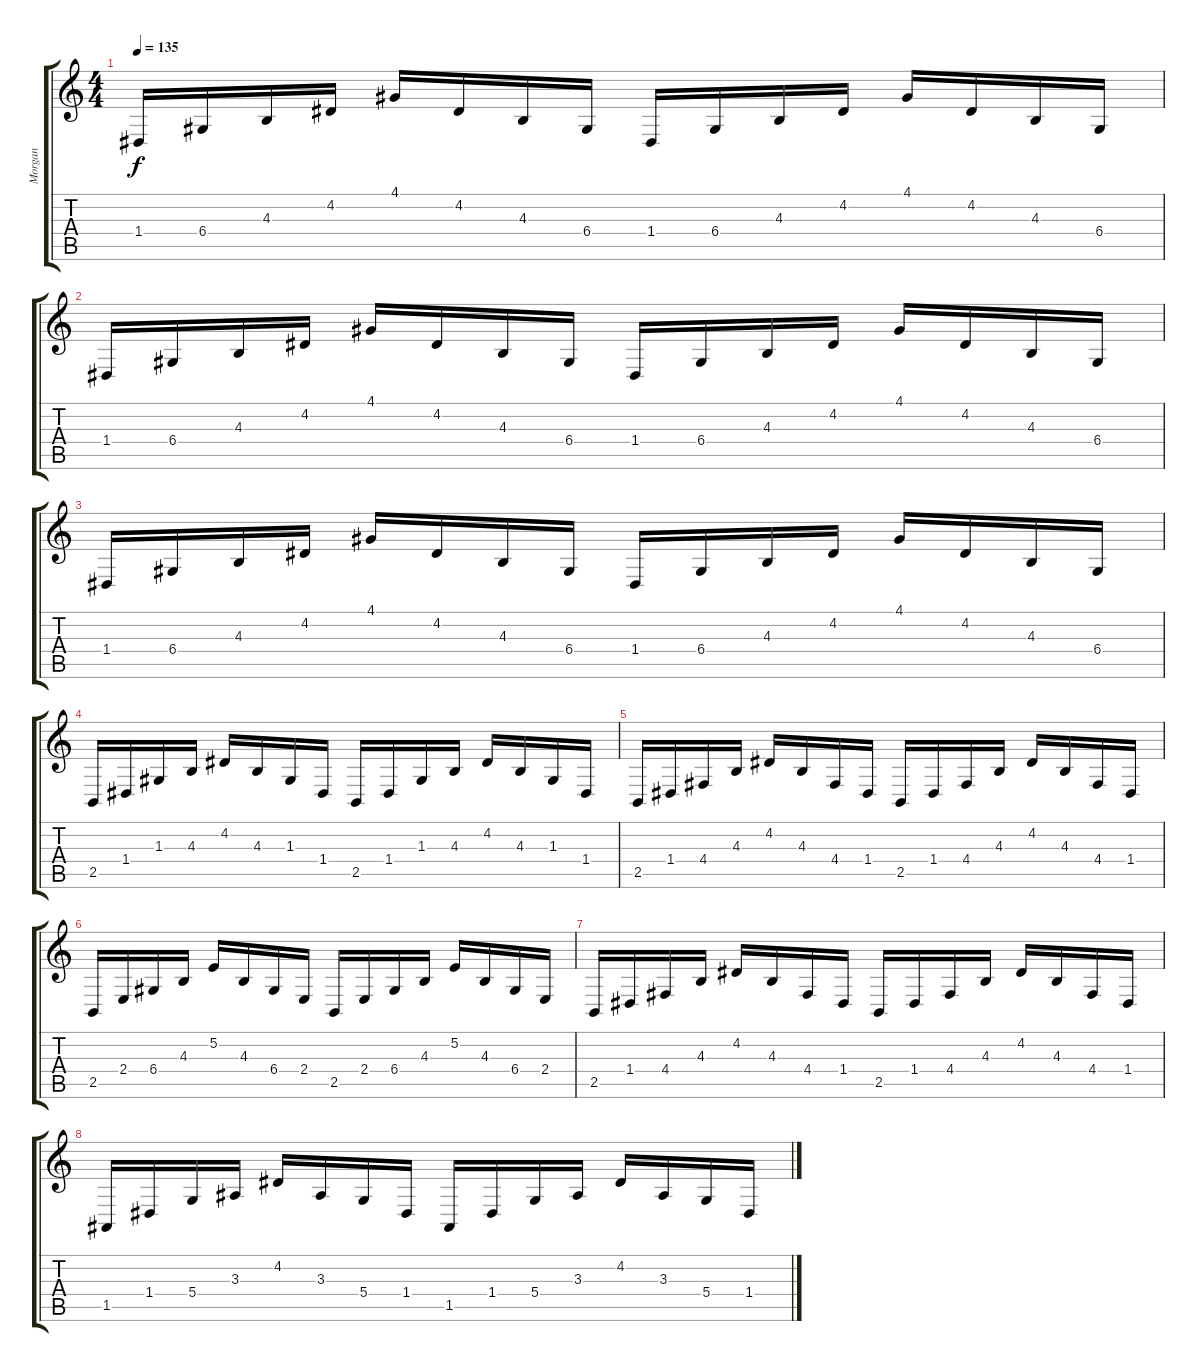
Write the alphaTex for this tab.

\track ("Morgan" "Morgan") {instrument lead2sawtooth}
\staff {score tabs}
\tuning (E4 B3 G3 D3 A2 E2) {hide}
\ts (4 4)
\tempo 135
\clef g2
\ks c
1.4.16{dy f} 6.4.16 4.3.16 4.2.16 4.1.16 4.2.16 4.3.16 6.4.16 1.4.16 6.4.16 4.3.16 4.2.16 4.1.16 4.2.16 4.3.16 6.4.16 |
1.4.16 6.4.16 4.3.16 4.2.16 4.1.16 4.2.16 4.3.16 6.4.16 1.4.16 6.4.16 4.3.16 4.2.16 4.1.16 4.2.16 4.3.16 6.4.16 |
1.4.16 6.4.16 4.3.16 4.2.16 4.1.16 4.2.16 4.3.16 6.4.16 1.4.16 6.4.16 4.3.16 4.2.16 4.1.16 4.2.16 4.3.16 6.4.16 |
2.5.16 1.4.16 1.3.16 4.3.16 4.2.16 4.3.16 1.3.16 1.4.16 2.5.16 1.4.16 1.3.16 4.3.16 4.2.16 4.3.16 1.3.16 1.4.16 |
2.5.16 1.4.16 4.4.16 4.3.16 4.2.16 4.3.16 4.4.16 1.4.16 2.5.16 1.4.16 4.4.16 4.3.16 4.2.16 4.3.16 4.4.16 1.4.16 |
2.5.16 2.4.16 6.4.16 4.3.16 5.2.16 4.3.16 6.4.16 2.4.16 2.5.16 2.4.16 6.4.16 4.3.16 5.2.16 4.3.16 6.4.16 2.4.16 |
2.5.16 1.4.16 4.4.16 4.3.16 4.2.16 4.3.16 4.4.16 1.4.16 2.5.16 1.4.16 4.4.16 4.3.16 4.2.16 4.3.16 4.4.16 1.4.16 |
1.5.16 1.4.16 5.4.16 3.3.16 4.2.16 3.3.16 5.4.16 1.4.16 1.5.16 1.4.16 5.4.16 3.3.16 4.2.16 3.3.16 5.4.16 1.4.16
